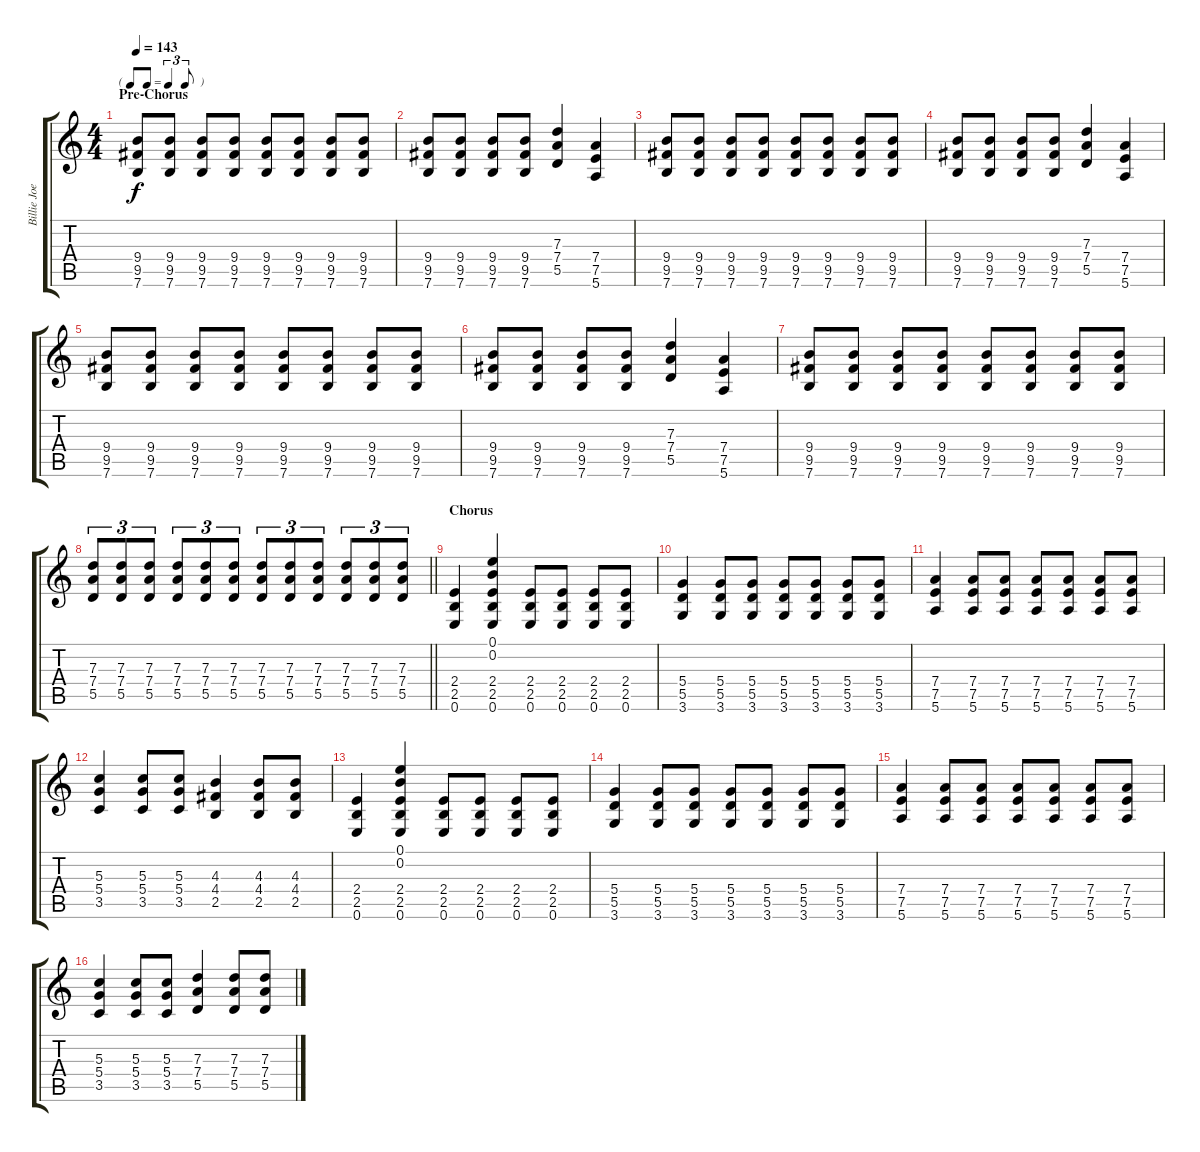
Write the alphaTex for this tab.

\track ("Billie Joe Armstrong - Guitar" "Billie Joe") {instrument distortionguitar}
\staff {score tabs}
\tuning (E4 B3 G3 D3 A2 E2) {hide}
\ts (4 4)
\tf triplet8th
\section ("" "Pre-Chorus")
\tempo 143
\clef g2
\ks c
(9.4 9.5 7.6).8{dy f} (9.4 9.5 7.6).8 (9.4 9.5 7.6).8 (9.4 9.5 7.6).8 (9.4 9.5 7.6).8 (9.4 9.5 7.6).8 (9.4 9.5 7.6).8 (9.4 9.5 7.6).8 |
(9.4 9.5 7.6).8 (9.4 9.5 7.6).8 (9.4 9.5 7.6).8 (9.4 9.5 7.6).8 (7.3 7.4 5.5).4 (7.4 7.5 5.6).4 |
(9.4 9.5 7.6).8 (9.4 9.5 7.6).8 (9.4 9.5 7.6).8 (9.4 9.5 7.6).8 (9.4 9.5 7.6).8 (9.4 9.5 7.6).8 (9.4 9.5 7.6).8 (9.4 9.5 7.6).8 |
(9.4 9.5 7.6).8 (9.4 9.5 7.6).8 (9.4 9.5 7.6).8 (9.4 9.5 7.6).8 (7.3 7.4 5.5).4 (7.4 7.5 5.6).4 |
(9.4 9.5 7.6).8 (9.4 9.5 7.6).8 (9.4 9.5 7.6).8 (9.4 9.5 7.6).8 (9.4 9.5 7.6).8 (9.4 9.5 7.6).8 (9.4 9.5 7.6).8 (9.4 9.5 7.6).8 |
(9.4 9.5 7.6).8 (9.4 9.5 7.6).8 (9.4 9.5 7.6).8 (9.4 9.5 7.6).8 (7.3 7.4 5.5).4 (7.4 7.5 5.6).4 |
(9.4 9.5 7.6).8 (9.4 9.5 7.6).8 (9.4 9.5 7.6).8 (9.4 9.5 7.6).8 (9.4 9.5 7.6).8 (9.4 9.5 7.6).8 (9.4 9.5 7.6).8 (9.4 9.5 7.6).8 |
\barLineRight lightlight
(7.3 7.4 5.5).8{tu (3 2)} (7.3 7.4 5.5).8{tu (3 2)} (7.3 7.4 5.5).8{tu (3 2)} (7.3 7.4 5.5).8{tu (3 2)} (7.3 7.4 5.5).8{tu (3 2)} (7.3 7.4 5.5).8{tu (3 2)} (7.3 7.4 5.5).8{tu (3 2)} (7.3 7.4 5.5).8{tu (3 2)} (7.3 7.4 5.5).8{tu (3 2)} (7.3 7.4 5.5).8{tu (3 2)} (7.3 7.4 5.5).8{tu (3 2)} (7.3 7.4 5.5).8{tu (3 2)} |
\section ("" "Chorus")
(2.4 2.5 0.6).4 (0.1 0.2 2.4 2.5 0.6).4 (2.4 2.5 0.6).8 (2.4 2.5 0.6).8 (2.4 2.5 0.6).8 (2.4 2.5 0.6).8 |
(5.4 5.5 3.6).4 (5.4 5.5 3.6).8 (5.4 5.5 3.6).8 (5.4 5.5 3.6).8 (5.4 5.5 3.6).8 (5.4 5.5 3.6).8 (5.4 5.5 3.6).8 |
(7.4 7.5 5.6).4 (7.4 7.5 5.6).8 (7.4 7.5 5.6).8 (7.4 7.5 5.6).8 (7.4 7.5 5.6).8 (7.4 7.5 5.6).8 (7.4 7.5 5.6).8 |
(5.3 5.4 3.5).4 (5.3 5.4 3.5).8 (5.3 5.4 3.5).8 (4.3 4.4 2.5).4 (4.3 4.4 2.5).8 (4.3 4.4 2.5).8 |
(2.4 2.5 0.6).4 (0.1 0.2 2.4 2.5 0.6).4 (2.4 2.5 0.6).8 (2.4 2.5 0.6).8 (2.4 2.5 0.6).8 (2.4 2.5 0.6).8 |
(5.4 5.5 3.6).4 (5.4 5.5 3.6).8 (5.4 5.5 3.6).8 (5.4 5.5 3.6).8 (5.4 5.5 3.6).8 (5.4 5.5 3.6).8 (5.4 5.5 3.6).8 |
(7.4 7.5 5.6).4 (7.4 7.5 5.6).8 (7.4 7.5 5.6).8 (7.4 7.5 5.6).8 (7.4 7.5 5.6).8 (7.4 7.5 5.6).8 (7.4 7.5 5.6).8 |
(5.3 5.4 3.5).4 (5.3 5.4 3.5).8 (5.3 5.4 3.5).8 (7.3 7.4 5.5).4 (7.3 7.4 5.5).8 (7.3 7.4 5.5).8
